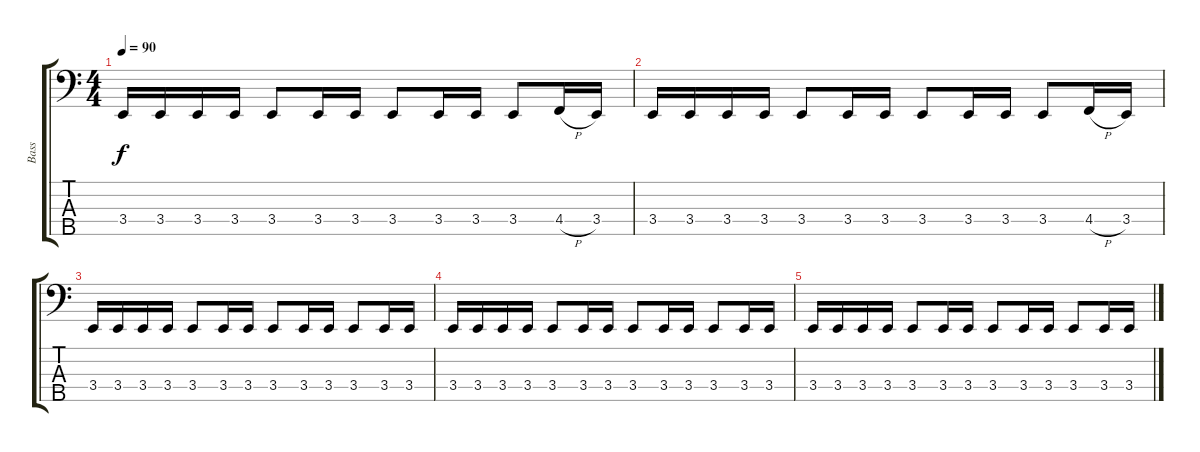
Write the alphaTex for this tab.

\track ("Bass" "Bass") {instrument electricbasspick}
\staff {score tabs}
\tuning (E2 B1 Gb1 Db1 Ab0) {hide}
\ts (4 4)
\tempo 90
\clef f4
\ks c
3.4.16{dy f} 3.4.16 3.4.16 3.4.16 3.4.8 3.4.16 3.4.16 3.4.8 3.4.16 3.4.16 3.4.8 4.4{h}.16 3.4.16 |
3.4.16 3.4.16 3.4.16 3.4.16 3.4.8 3.4.16 3.4.16 3.4.8 3.4.16 3.4.16 3.4.8 4.4{h}.16 3.4.16 |
3.4.16 3.4.16 3.4.16 3.4.16 3.4.8 3.4.16 3.4.16 3.4.8 3.4.16 3.4.16 3.4.8 3.4.16 3.4.16 |
3.4.16 3.4.16 3.4.16 3.4.16 3.4.8 3.4.16 3.4.16 3.4.8 3.4.16 3.4.16 3.4.8 3.4.16 3.4.16 |
3.4.16 3.4.16 3.4.16 3.4.16 3.4.8 3.4.16 3.4.16 3.4.8 3.4.16 3.4.16 3.4.8 3.4.16 3.4.16
